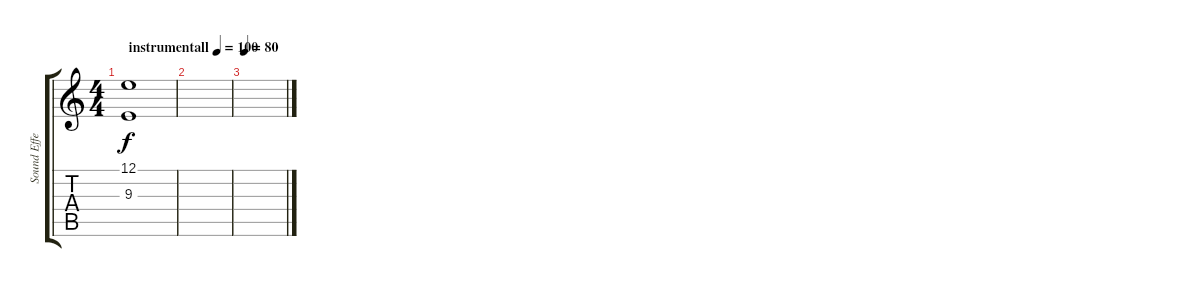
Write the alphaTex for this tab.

\track ("Sound Effects" "Sound Effe") {instrument steeldrums}
\staff {score tabs}
\tuning (E4 B3 G3 D3 A2 E2) {hide}
\ts (4 4)
\tempo (100 "instrumentall")
\clef g2
\ks aminor
(12.1 9.3).1{dy f volume 9 balance 8 instrument applause} |
|
\tempo 80
